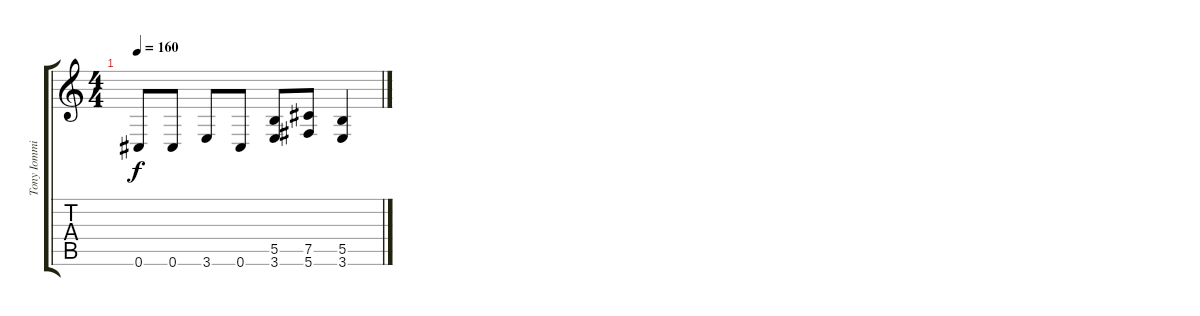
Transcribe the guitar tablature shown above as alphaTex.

\track ("Tony Iommi" "Tony Iommi") {instrument distortionguitar}
\staff {score tabs}
\tuning (Db4 Ab3 E3 B2 Gb2 Db2) {hide}
\ts (4 4)
\tempo 160
\clef g2
\ks c
0.6.8{dy f} 0.6.8 3.6.8 0.6.8 (5.5 3.6).8 (7.5 5.6).8 (5.5 3.6).4
